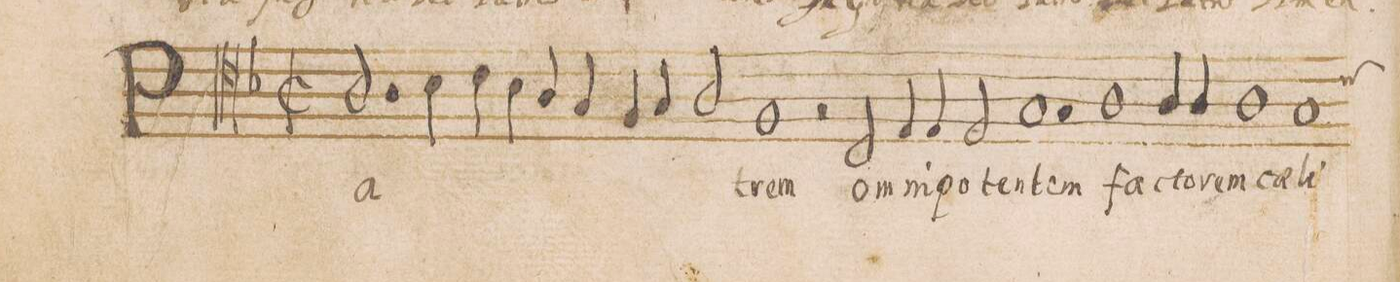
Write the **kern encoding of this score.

**kern	**text
*I"ALTVS	*
*clefC4	*
*k[b-]	*
*met(C|)	*
*M2/1	*
2.A/	Pa-
4B-\	.
4c\	.
4B-\	.
4A/	.
4G/	.
=2-	=2-
4F/	.
4G/	.
2A/	.
1F	trem
=3-	=3-
2r	.
2C/	o-
4E/	-mni-
4E/	-po-
2E/	-ten-
=4-	=4-
1.G	-tem
1A\	fa-
=5-	=5-
4A/	-cto-
4A/	-rem
1A	cae-
=6-	=6-
*custos:c	*
1G	-li
*-	*-
